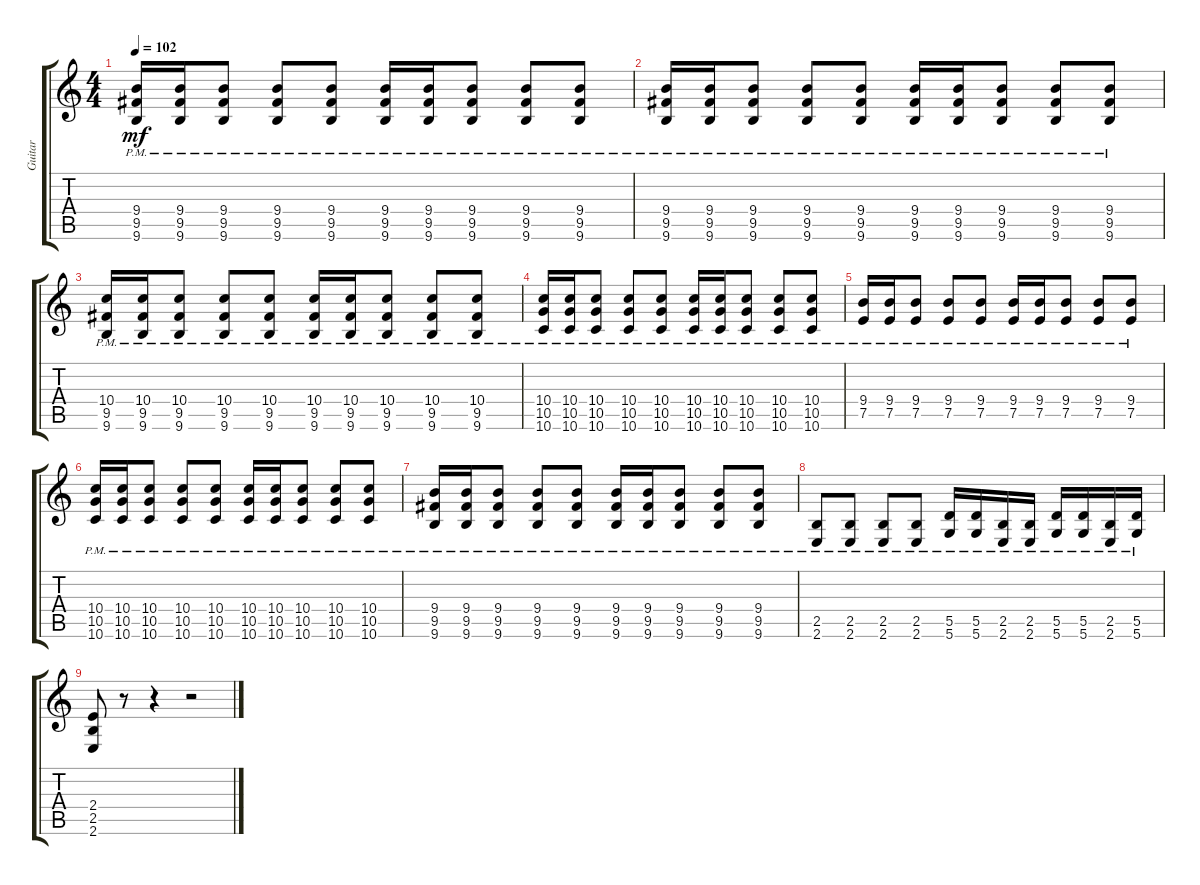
\track ("Guitar" "Guitar") {instrument distortionguitar}
\staff {score tabs}
\tuning (E4 B3 G3 D3 A2 D2) {hide}
\ts (4 4)
\tempo 102
\clef g2
\ks c
(9.4{pm} 9.5{pm} 9.6{pm}).16{dy mf} (9.4{pm} 9.5{pm} 9.6{pm}).16 (9.4{pm} 9.5{pm} 9.6{pm}).8 (9.4{pm} 9.5{pm} 9.6{pm}).8 (9.4{pm} 9.5{pm} 9.6{pm}).8 (9.4{pm} 9.5{pm} 9.6{pm}).16 (9.4{pm} 9.5{pm} 9.6{pm}).16 (9.4{pm} 9.5{pm} 9.6{pm}).8 (9.4{pm} 9.5{pm} 9.6{pm}).8 (9.4{pm} 9.5{pm} 9.6{pm}).8 |
(9.4{pm} 9.5{pm} 9.6{pm}).16 (9.4{pm} 9.5{pm} 9.6{pm}).16 (9.4{pm} 9.5{pm} 9.6{pm}).8 (9.4{pm} 9.5{pm} 9.6{pm}).8 (9.4{pm} 9.5{pm} 9.6{pm}).8 (9.4{pm} 9.5{pm} 9.6{pm}).16 (9.4{pm} 9.5{pm} 9.6{pm}).16 (9.4{pm} 9.5{pm} 9.6{pm}).8 (9.4{pm} 9.5{pm} 9.6{pm}).8 (9.4{pm} 9.5{pm} 9.6{pm}).8 |
(10.4{pm} 9.5{pm} 9.6{pm}).16 (10.4{pm} 9.5{pm} 9.6{pm}).16 (10.4{pm} 9.5{pm} 9.6{pm}).8 (10.4{pm} 9.5{pm} 9.6{pm}).8 (10.4{pm} 9.5{pm} 9.6{pm}).8 (10.4{pm} 9.5{pm} 9.6{pm}).16 (10.4{pm} 9.5{pm} 9.6{pm}).16 (10.4{pm} 9.5{pm} 9.6{pm}).8 (10.4{pm} 9.5{pm} 9.6{pm}).8 (10.4{pm} 9.5{pm} 9.6{pm}).8 |
(10.4{pm} 10.5{pm} 10.6{pm}).16 (10.4{pm} 10.5{pm} 10.6{pm}).16 (10.4{pm} 10.5{pm} 10.6{pm}).8 (10.4{pm} 10.5{pm} 10.6{pm}).8 (10.4{pm} 10.5{pm} 10.6{pm}).8 (10.4{pm} 10.5{pm} 10.6{pm}).16 (10.4{pm} 10.5{pm} 10.6{pm}).16 (10.4{pm} 10.5{pm} 10.6{pm}).8 (10.4{pm} 10.5{pm} 10.6{pm}).8 (10.4{pm} 10.5{pm} 10.6{pm}).8 |
(9.4{pm} 7.5{pm}).16 (9.4{pm} 7.5{pm}).16 (9.4{pm} 7.5{pm}).8 (9.4{pm} 7.5{pm}).8 (9.4{pm} 7.5{pm}).8 (9.4{pm} 7.5{pm}).16 (9.4{pm} 7.5{pm}).16 (9.4{pm} 7.5{pm}).8 (9.4{pm} 7.5{pm}).8 (9.4{pm} 7.5{pm}).8 |
(10.4{pm} 10.5{pm} 10.6{pm}).16 (10.4{pm} 10.5{pm} 10.6{pm}).16 (10.4{pm} 10.5{pm} 10.6{pm}).8 (10.4{pm} 10.5{pm} 10.6{pm}).8 (10.4{pm} 10.5{pm} 10.6{pm}).8 (10.4{pm} 10.5{pm} 10.6{pm}).16 (10.4{pm} 10.5{pm} 10.6{pm}).16 (10.4{pm} 10.5{pm} 10.6{pm}).8 (10.4{pm} 10.5{pm} 10.6{pm}).8 (10.4{pm} 10.5{pm} 10.6{pm}).8 |
(9.4{pm} 9.5{pm} 9.6{pm}).16 (9.4{pm} 9.5{pm} 9.6{pm}).16 (9.4{pm} 9.5{pm} 9.6{pm}).8 (9.4{pm} 9.5{pm} 9.6{pm}).8 (9.4{pm} 9.5{pm} 9.6{pm}).8 (9.4{pm} 9.5{pm} 9.6{pm}).16 (9.4{pm} 9.5{pm} 9.6{pm}).16 (9.4{pm} 9.5{pm} 9.6{pm}).8 (9.4{pm} 9.5{pm} 9.6{pm}).8 (9.4{pm} 9.5{pm} 9.6{pm}).8 |
(2.5{pm} 2.6{pm}).8 (2.5{pm} 2.6{pm}).8 (2.5{pm} 2.6{pm}).8 (2.5{pm} 2.6{pm}).8 (5.5{pm} 5.6{pm}).16 (5.5{pm} 5.6{pm}).16 (2.5{pm} 2.6{pm}).16 (2.5{pm} 2.6{pm}).16 (5.5{pm} 5.6{pm}).16 (5.5{pm} 5.6{pm}).16 (2.5{pm} 2.6{pm}).16 (5.5{pm} 5.6{pm}).16 |
(2.4 2.5 2.6).8 r.8 r.4 r.2
